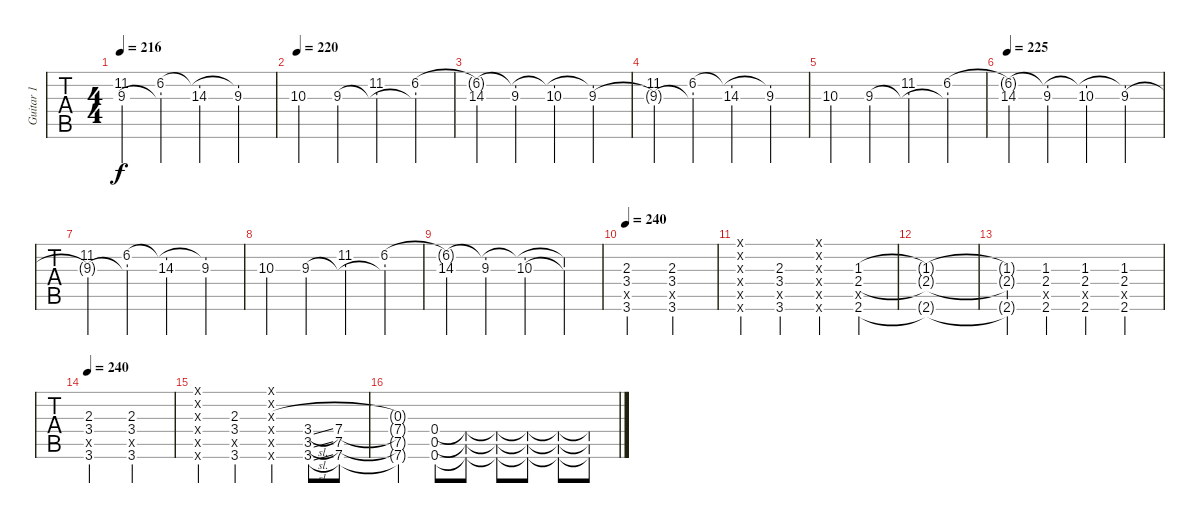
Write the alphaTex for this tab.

\track ("Guitar 1" "Guitar 1") {instrument distortionguitar}
\staff {tabs}
\tuning (Eb4 Bb3 Gb3 Db3 Ab2 Db2) {hide}
\ts (4 4)
\tempo 216
\clef g2
\ks c
(11.2 9.3{t}).4{dy f} (6.2 9.3{t}).4 (6.2{t} 14.3).4 (6.2{t} 9.3).4 |
\tempo 220
10.3.4 9.3.4 (11.2 9.3{t}).4 (6.2 9.3{t}).4 |
(6.2{t} 14.3).4 (6.2{t} 9.3).4 (6.2{t} 10.3).4 (6.2{t} 9.3).4 |
(11.2 9.3{t}).4 (6.2 9.3{t}).4 (6.2{t} 14.3).4 (6.2{t} 9.3).4 |
10.3.4 9.3.4 (11.2 9.3{t}).4 (6.2 9.3{t}).4 |
\tempo 225
(6.2{t} 14.3).4 (6.2{t} 9.3).4 (6.2{t} 10.3).4 (6.2{t} 9.3).4 |
(11.2 9.3{t}).4 (6.2 9.3{t}).4 (6.2{t} 14.3).4 (6.2{t} 9.3).4 |
10.3.4 9.3.4 (11.2 9.3{t}).4 (6.2 9.3{t}).4 |
(6.2{t} 14.3).4 (6.2{t} 9.3).4 (6.2{t} 10.3).4 (6.2{t} 10.3{t}).4 |
\tempo 240
(2.3 3.4 0.5{x} 3.6).2 (2.3 3.4 3.5{x} 3.6).2 |
(0.1{x} 0.2{x} 0.3{x} 0.4{x} 0.5{x} 0.6{x}).4 (2.3 3.4 0.5{x} 3.6).4 (0.1{x} 0.2{x} 0.3{x} 0.4{x} 0.5{x} 0.6{x}).4 (1.3 2.4 0.5{x} 2.6).4 |
(1.3{t} 2.4{t} 2.6{t}).1 |
(1.3{t} 2.4{t} 2.6{t}).4 (1.3 2.4 0.5{x} 2.6).4 (1.3 2.4 0.5{x} 2.6).4 (1.3 2.4 0.5{x} 2.6).4 |
\tempo 240
(2.3 3.4 0.5{x} 3.6).2 (2.3 3.4 3.5{x} 3.6).2 |
(0.1{x} 0.2{x} 0.3{x} 0.4{x} 0.5{x} 0.6{x}).4 (2.3 3.4 0.5{x} 3.6).4 (0.1{x} 0.2{x} 0.3{x} 0.4{x} 0.5{x} 0.6{x}).4 (3.4{sl} 3.5{sl} 3.6{sl}).8 (7.4 7.5 7.6).8 |
(0.3{t} 7.4{t} 7.5{t} 7.6{t}).4 (0.4 0.5 0.6).8 (0.4{t} 0.5{t} 0.6{t}).8 (0.4{t} 0.5{t} 0.6{t}).8 (0.4{t} 0.5{t} 0.6{t}).8 (0.4{t} 0.5{t} 0.6{t}).8 (0.4{t} 0.5{t} 0.6{t}).8
